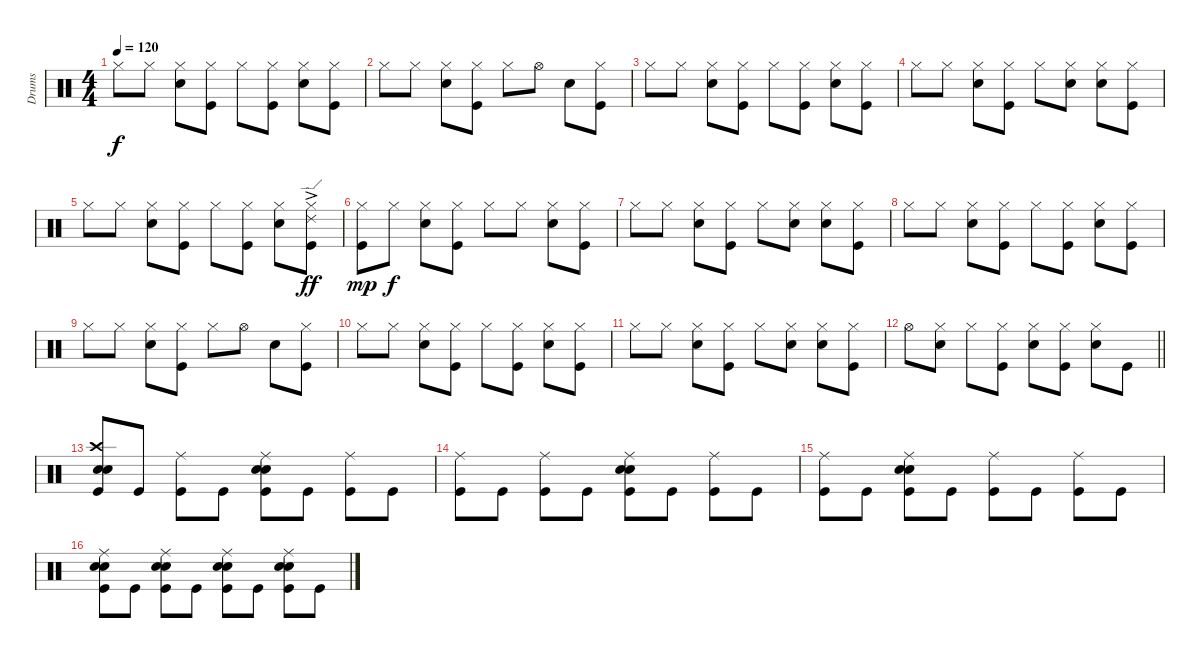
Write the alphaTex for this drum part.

\track ("Drums" "Drums") {instrument percussion}
\staff {score}
\articulation defaults
\ts (4 4)
\tempo 120
\clef neutral
\ks c "Hi-Hat (closed)".8{dy f} "Hi-Hat (closed)".8
("Hi-Hat (closed)" "Snare (hit) 2").8 ("Hi-Hat (closed)" "Kick (hit)").8 "Hi-Hat (closed)".8 ("Hi-Hat (closed)" "Kick (hit)").8 ("Hi-Hat (closed)" "Snare (hit) 2").8 ("Hi-Hat (closed)" "Kick (hit)").8 |
"Hi-Hat (closed)".8 "Hi-Hat (closed)".8 ("Hi-Hat (closed)" "Snare (hit) 2").8 ("Hi-Hat (closed)" "Kick (hit)").8 "Hi-Hat (closed)".8 "Hi-Hat (open)".8 "Snare (hit) 2".8 ("Hi-Hat (closed)" "Kick (hit)").8 |
"Hi-Hat (closed)".8 "Hi-Hat (closed)".8 ("Hi-Hat (closed)" "Snare (hit) 2").8 ("Hi-Hat (closed)" "Kick (hit)").8 "Hi-Hat (closed)".8 ("Hi-Hat (closed)" "Kick (hit)").8 ("Hi-Hat (closed)" "Snare (hit) 2").8 ("Hi-Hat (closed)" "Kick (hit)").8 |
"Hi-Hat (closed)".8 "Hi-Hat (closed)".8 ("Hi-Hat (closed)" "Snare (hit) 2").8 ("Hi-Hat (closed)" "Kick (hit)").8 "Hi-Hat (closed)".8 ("Hi-Hat (closed)" "Snare (hit) 2").8 ("Hi-Hat (closed)" "Snare (hit) 2").8 ("Hi-Hat (closed)" "Kick (hit)").8 |
"Hi-Hat (closed)".8 "Hi-Hat (closed)".8 ("Hi-Hat (closed)" "Snare (hit) 2").8 ("Hi-Hat (closed)" "Kick (hit)").8 "Hi-Hat (closed)".8 ("Hi-Hat (closed)" "Kick (hit)").8 ("Hi-Hat (closed)" "Snare (hit) 2").8 ("Hi-Hat (closed)" "Ride (edge) 2"{ac} "Kick (hit)").8{dy ff} |
("Hi-Hat (closed)" "Kick (hit)").8{dy mp} "Hi-Hat (closed)".8{dy f} ("Hi-Hat (closed)" "Snare (hit) 2").8 ("Hi-Hat (closed)" "Kick (hit)").8 "Hi-Hat (closed)".8 "Hi-Hat (closed)".8 ("Hi-Hat (closed)" "Snare (hit) 2").8 ("Hi-Hat (closed)" "Kick (hit)").8 |
"Hi-Hat (closed)".8 "Hi-Hat (closed)".8 ("Hi-Hat (closed)" "Snare (hit) 2").8 ("Hi-Hat (closed)" "Kick (hit)").8 "Hi-Hat (closed)".8 ("Hi-Hat (closed)" "Snare (hit) 2").8 ("Hi-Hat (closed)" "Snare (hit) 2").8 ("Hi-Hat (closed)" "Kick (hit)").8 |
"Hi-Hat (closed)".8 "Hi-Hat (closed)".8 ("Hi-Hat (closed)" "Snare (hit) 2").8 ("Hi-Hat (closed)" "Kick (hit)").8 "Hi-Hat (closed)".8 ("Hi-Hat (closed)" "Kick (hit)").8 ("Hi-Hat (closed)" "Snare (hit) 2").8 ("Hi-Hat (closed)" "Kick (hit)").8 |
"Hi-Hat (closed)".8 "Hi-Hat (closed)".8 ("Hi-Hat (closed)" "Snare (hit) 2").8 ("Hi-Hat (closed)" "Kick (hit)").8 "Hi-Hat (closed)".8 "Hi-Hat (open)".8 "Snare (hit) 2".8 ("Hi-Hat (closed)" "Kick (hit)").8 |
"Hi-Hat (closed)".8 "Hi-Hat (closed)".8 ("Hi-Hat (closed)" "Snare (hit) 2").8 ("Hi-Hat (closed)" "Kick (hit)").8 "Hi-Hat (closed)".8 ("Hi-Hat (closed)" "Kick (hit)").8 ("Hi-Hat (closed)" "Snare (hit) 2").8 ("Hi-Hat (closed)" "Kick (hit)").8 |
"Hi-Hat (closed)".8 "Hi-Hat (closed)".8 ("Hi-Hat (closed)" "Snare (hit) 2").8 ("Hi-Hat (closed)" "Kick (hit)").8 "Hi-Hat (closed)".8 ("Hi-Hat (closed)" "Snare (hit) 2").8 ("Hi-Hat (closed)" "Snare (hit) 2").8 ("Hi-Hat (closed)" "Kick (hit)").8 |
\barLineRight lightlight "Hi-Hat (open)".8
("Hi-Hat (closed)" "Snare (hit) 2").8 "Hi-Hat (closed)".8 ("Hi-Hat (closed)" "Kick (hit)").8 ("Hi-Hat (closed)" "Snare (hit) 2").8 ("Hi-Hat (closed)" "Kick (hit)").8 ("Hi-Hat (closed)" "Snare (hit) 2").8 "Kick (hit)".8 |
("Crash high (hit)" "Snare (hit) 2" "Electric Snare (hit)" "Kick (hit)").8 "Kick (hit)".8 ("Ride (middle)" "Kick (hit)").8 "Kick (hit)".8 ("Ride (middle)" "Snare (hit) 2" "Electric Snare (hit)" "Kick (hit)").8 "Kick (hit)".8 ("Ride (middle)" "Kick (hit)").8 "Kick (hit)".8 |
("Ride (middle)" "Kick (hit)").8 "Kick (hit)".8 ("Ride (middle)" "Kick (hit)").8 "Kick (hit)".8 ("Ride (middle)" "Snare (hit) 2" "Electric Snare (hit)" "Kick (hit)").8 "Kick (hit)".8 ("Ride (middle)" "Kick (hit)").8 "Kick (hit)".8 |
("Ride (middle)" "Kick (hit)").8 "Kick (hit)".8 ("Ride (middle)" "Snare (hit) 2" "Electric Snare (hit)" "Kick (hit)").8 "Kick (hit)".8 ("Ride (middle)" "Kick (hit)").8 "Kick (hit)".8 ("Ride (middle)" "Kick (hit)").8 "Kick (hit)".8 |
("Ride (middle)" "Snare (hit) 2" "Electric Snare (hit)" "Kick (hit)").8 "Kick (hit)".8 ("Ride (middle)" "Snare (hit) 2" "Electric Snare (hit)" "Kick (hit)").8 "Kick (hit)".8 ("Ride (middle)" "Snare (hit) 2" "Electric Snare (hit)" "Kick (hit)").8 "Kick (hit)".8 ("Ride (middle)" "Snare (hit) 2" "Electric Snare (hit)" "Kick (hit)").8 "Kick (hit)".8
